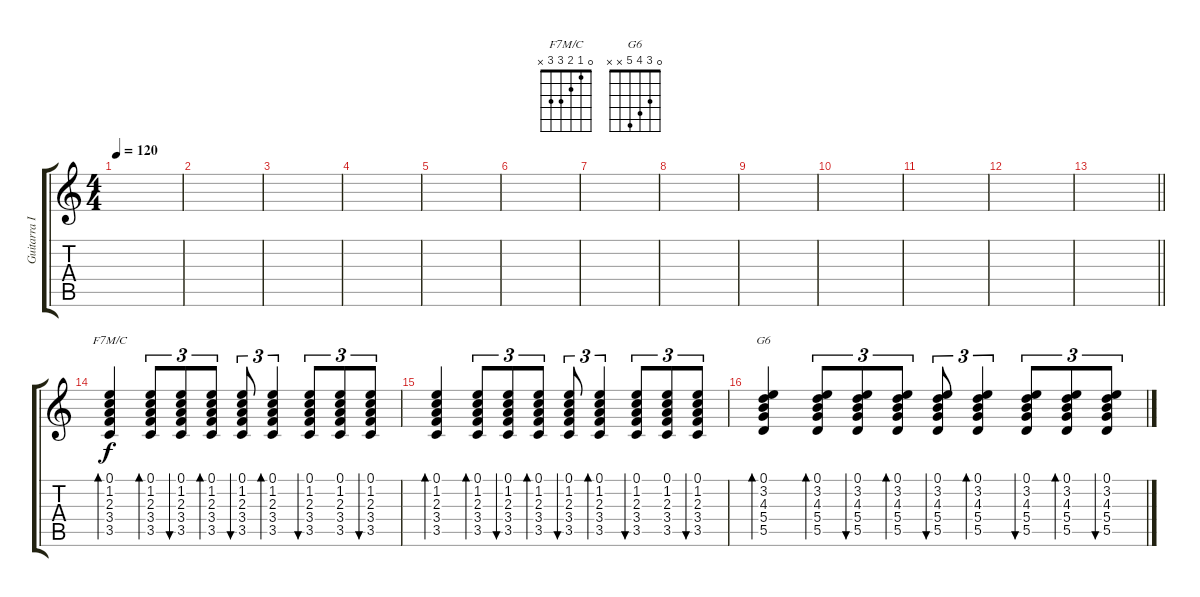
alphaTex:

\track ("Guitarra II" "Guitarra I") {instrument acousticguitarsteel}
\staff {score tabs}
\tuning (E4 B3 G3 D3 A2 E2) {hide}
\chord ("F7M/C" 0 1 2 3 3 x)
\chord ("G6" 0 3 4 5 x x)
\ts (4 4)
\tempo 120
\clef g2
\ks c
|
|
|
|
|
|
|
|
|
|
|
|
\barLineRight lightlight
|
(0.1 1.2 2.3 3.4 3.5).4{bd 30 ch "F7M/C"} (0.1 1.2 2.3 3.4 3.5).8{tu (3 2) bd 30} (0.1 1.2 2.3 3.4 3.5).8{tu (3 2) bu 30} (0.1 1.2 2.3 3.4 3.5).8{tu (3 2) bd 30} (0.1 1.2 2.3 3.4 3.5).8{tu (3 2) bu 30} (0.1 1.2 2.3 3.4 3.5).4{tu (3 2) bd 30} (0.1 1.2 2.3 3.4 3.5).8{tu (3 2) bu 30} (0.1 1.2 2.3 3.4 3.5).8{tu (3 2)} (0.1 1.2 2.3 3.4 3.5).8{tu (3 2) bu 30} |
(0.1 1.2 2.3 3.4 3.5).4{bd 30} (0.1 1.2 2.3 3.4 3.5).8{tu (3 2) bd 30} (0.1 1.2 2.3 3.4 3.5).8{tu (3 2) bu 30} (0.1 1.2 2.3 3.4 3.5).8{tu (3 2) bd 30} (0.1 1.2 2.3 3.4 3.5).8{tu (3 2) bu 30} (0.1 1.2 2.3 3.4 3.5).4{tu (3 2) bd 30} (0.1 1.2 2.3 3.4 3.5).8{tu (3 2) bu 30} (0.1 1.2 2.3 3.4 3.5).8{tu (3 2)} (0.1 1.2 2.3 3.4 3.5).8{tu (3 2) bu 30} |
(0.1 3.2 4.3 5.4 5.5).4{bd 30 ch "G6"} (0.1 3.2 4.3 5.4 5.5).8{tu (3 2) bd 30} (0.1 3.2 4.3 5.4 5.5).8{tu (3 2) bu 30} (0.1 3.2 4.3 5.4 5.5).8{tu (3 2) bd 30} (0.1 3.2 4.3 5.4 5.5).8{tu (3 2) bu 30} (0.1 3.2 4.3 5.4 5.5).4{tu (3 2) bd 30} (0.1 3.2 4.3 5.4 5.5).8{tu (3 2) bu 30} (0.1 3.2 4.3 5.4 5.5).8{tu (3 2) bd 30} (0.1 3.2 4.3 5.4 5.5).8{tu (3 2) bu 30}
